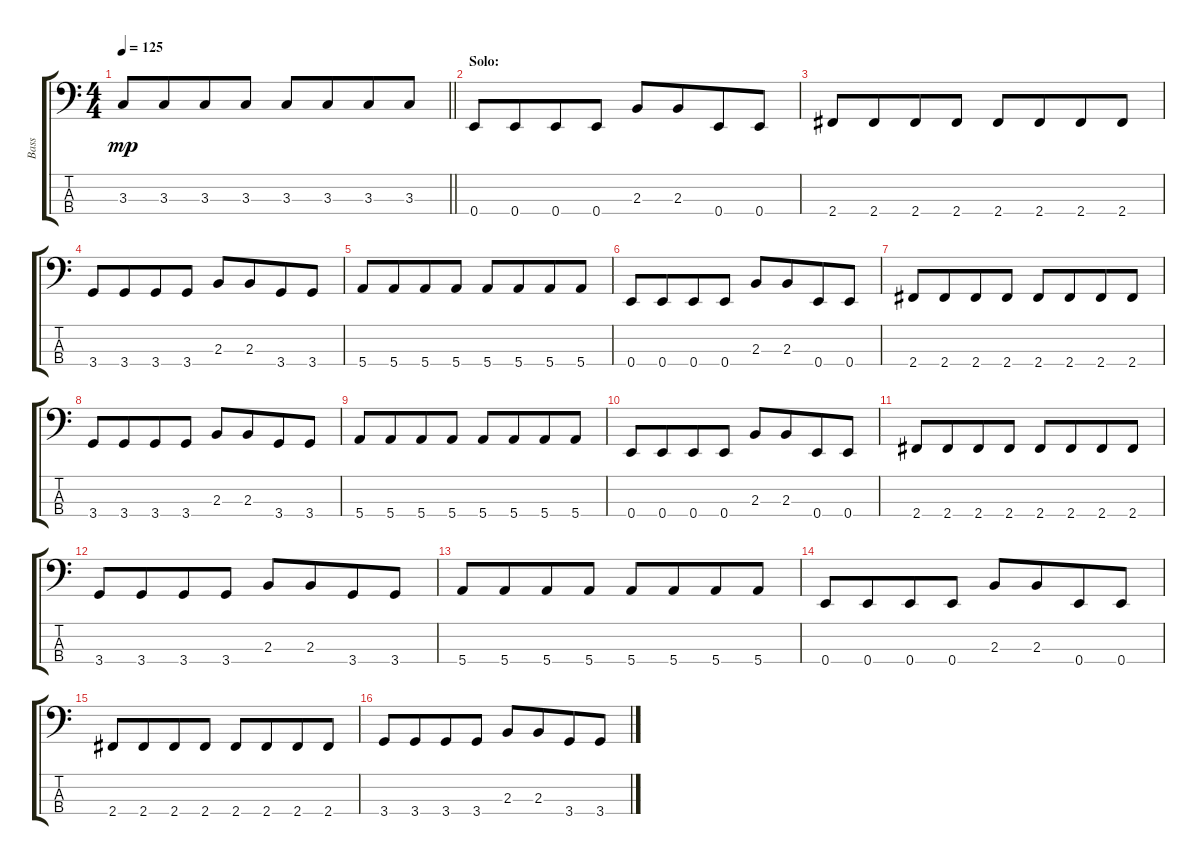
\track ("Bass" "Bass") {instrument electricbassfinger}
\staff {score tabs}
\tuning (G2 D2 A1 E1) {hide}
\ts (4 4)
\tempo 125
\clef f4
\barLineRight lightlight
\ks c
3.3.8{dy mp} 3.3.8{beam merge} 3.3.8 3.3.8 3.3.8 3.3.8{beam merge} 3.3.8 3.3.8 |
\section ("" "Solo:")
0.4.8{volume 13} 0.4.8{beam merge} 0.4.8 0.4.8 2.3.8 2.3.8{beam merge} 0.4.8 0.4.8 |
2.4.8 2.4.8{beam merge} 2.4.8 2.4.8 2.4.8 2.4.8{beam merge} 2.4.8 2.4.8 |
3.4.8 3.4.8{beam merge} 3.4.8 3.4.8 2.3.8 2.3.8{beam merge} 3.4.8 3.4.8 |
5.4.8 5.4.8{beam merge} 5.4.8 5.4.8 5.4.8 5.4.8{beam merge} 5.4.8 5.4.8 |
0.4.8 0.4.8{beam merge} 0.4.8 0.4.8 2.3.8 2.3.8{beam merge} 0.4.8 0.4.8 |
2.4.8 2.4.8{beam merge} 2.4.8 2.4.8 2.4.8 2.4.8{beam merge} 2.4.8 2.4.8 |
3.4.8 3.4.8{beam merge} 3.4.8 3.4.8 2.3.8 2.3.8{beam merge} 3.4.8 3.4.8 |
5.4.8 5.4.8{beam merge} 5.4.8 5.4.8 5.4.8 5.4.8{beam merge} 5.4.8 5.4.8 |
0.4.8 0.4.8{beam merge} 0.4.8 0.4.8 2.3.8 2.3.8{beam merge} 0.4.8 0.4.8 |
2.4.8 2.4.8{beam merge} 2.4.8 2.4.8 2.4.8 2.4.8{beam merge} 2.4.8 2.4.8 |
3.4.8 3.4.8{beam merge} 3.4.8 3.4.8 2.3.8 2.3.8{beam merge} 3.4.8 3.4.8 |
5.4.8 5.4.8{beam merge} 5.4.8 5.4.8 5.4.8 5.4.8{beam merge} 5.4.8 5.4.8 |
0.4.8 0.4.8{beam merge} 0.4.8 0.4.8 2.3.8 2.3.8{beam merge} 0.4.8 0.4.8 |
2.4.8 2.4.8{beam merge} 2.4.8 2.4.8 2.4.8 2.4.8{beam merge} 2.4.8 2.4.8 |
3.4.8 3.4.8{beam merge} 3.4.8 3.4.8 2.3.8 2.3.8{beam merge} 3.4.8 3.4.8
